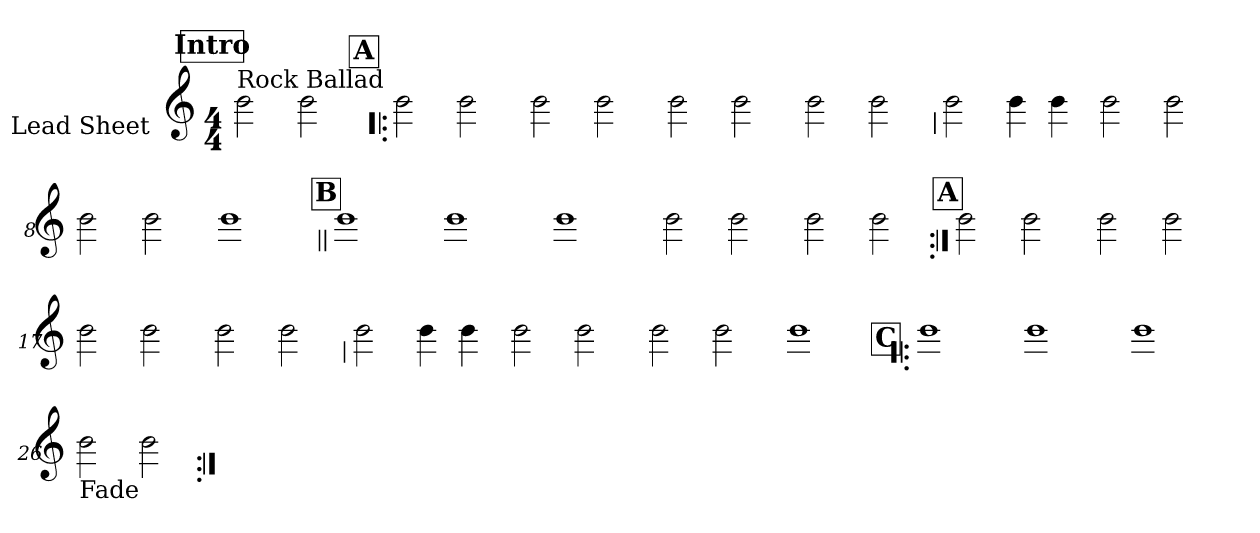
**kern
*part1
*staff1
*I"Lead Sheet
*stria0
*clefG2
*k[]
*C:
*M4/4
*MM59
!!LO:REH:place=s1:a:t=Intro
=1||
!LO:TX:a:t=Rock Ballad
2b
2b
!!LO:LB:g=z
!!LO:REH:place=s1:a:t=A
=2!|:
2b
2b
=3-
2b
2b
=4-
2b
2b
=5-
2b
2b
!!LO:LB:g=z
=6
2b
4b
4b
=7-
2b
2b
=8-
2b
2b
=9-
1b
!!LO:LB:g=z
!!LO:REH:place=s1:a:t=B
=10||
1b
=11-
1b
=12-
1b
=13-
2b
2b
=14-
2b
2b
!!LO:LB:g=z
!!LO:REH:place=s1:a:t=A
=15:|!
2b
2b
=16-
2b
2b
=17-
2b
2b
=18-
2b
2b
!!LO:LB:g=z
=19
2b
4b
4b
=20-
2b
2b
=21-
2b
2b
=22-
1b
!!LO:LB:g=z
!!LO:REH:place=s1:a:t=C
=23!|:
1b
=24-
1b
=25-
1b
=26-
!LO:TX:b:t=Fade
2b
2b
=:|!
*-
